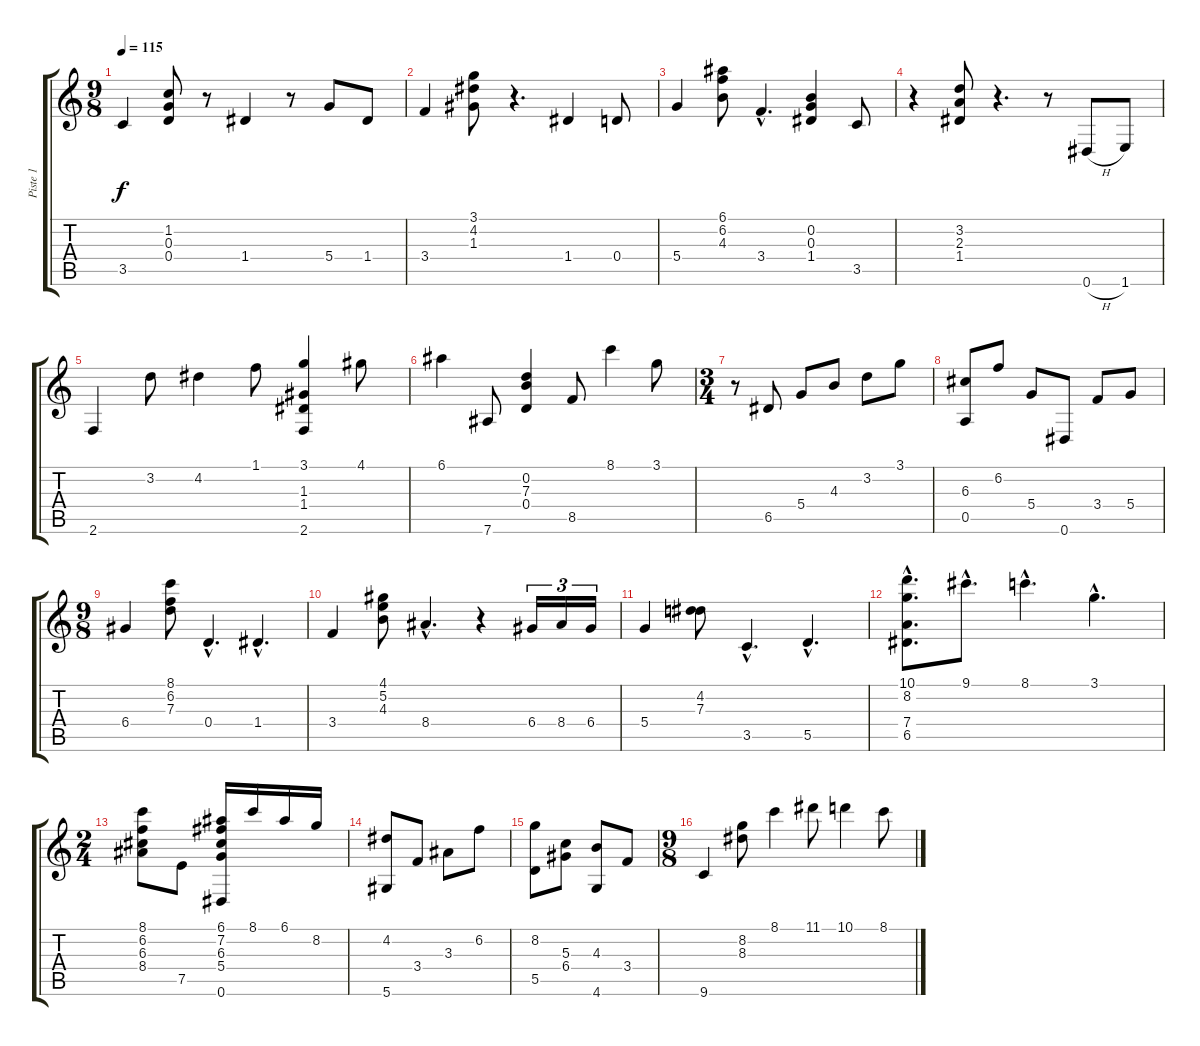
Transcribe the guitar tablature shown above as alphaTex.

\track ("Piste 1" "Piste 1") {instrument acousticguitarnylon}
\staff {score tabs}
\tuning (E4 B3 G3 D3 A2 Eb2) {hide}
\ts (9 8)
\tempo 115
\clef g2
\ks c
3.5.4{dy f} (1.2 0.3 0.4).8 r.8 1.4.4 r.8 5.4.8 1.4.8 |
3.4.4 (3.1 4.2 1.3).8 r.4{d} 1.4.4 0.4.8 |
5.4.4 (6.1 6.2 4.3).8 3.4{hac}.4{d} (0.2 0.3 1.4).4 3.5.8 |
r.4 (3.2 2.3 1.4).8 r.4{d} r.8 0.6{h}.8 1.6.8 |
2.6.4 3.2.8 4.2.4 1.1.8 (3.1 1.3 1.4 2.6).4 4.1.8 |
6.1.4 7.6.8 (0.2 7.3 0.4).4 8.5.8 8.1.4 3.1.8 |
\ts (3 4)
r.8 6.5.8 5.4.8 4.3.8 3.2.8 3.1.8 |
(6.3 0.5).8 6.2.8 5.4.8 0.6.8 3.4.8 5.4.8 |
\ts (9 8)
6.4.4 (8.1 6.2 7.3).8 0.4{hac}.4{d} 1.4{hac}.4{d} |
3.4.4 (4.1 5.2 4.3).8 8.4{hac}.4{d} r.4 6.4.16{tu (3 2)} 8.4.16{tu (3 2)} 6.4.16{tu (3 2)} |
5.4.4 (4.2 7.3).8 3.5{hac}.4{d} 5.5{hac}.4{d} |
(10.1{hac} 8.2{hac} 7.4{hac} 6.5{hac}).8{d} 9.1{hac}.8{d} 8.1{hac}.4{d} 3.1{hac}.4{d} |
\ts (2 4)
(8.1 6.2 6.3 8.4).8 7.5.8 (6.1 7.2 6.3 5.4 0.6).16 8.1.16 6.1.16 8.2.16 |
(4.2 5.6).8 3.4.8 3.3.8 6.2.8 |
(8.2 5.5).8 (5.3 6.4).8 (4.3 4.6).8 3.4.8 |
\ts (9 8)
9.6.4 (8.2 8.3).8 8.1.4 11.1.8 10.1.4 8.1.8
